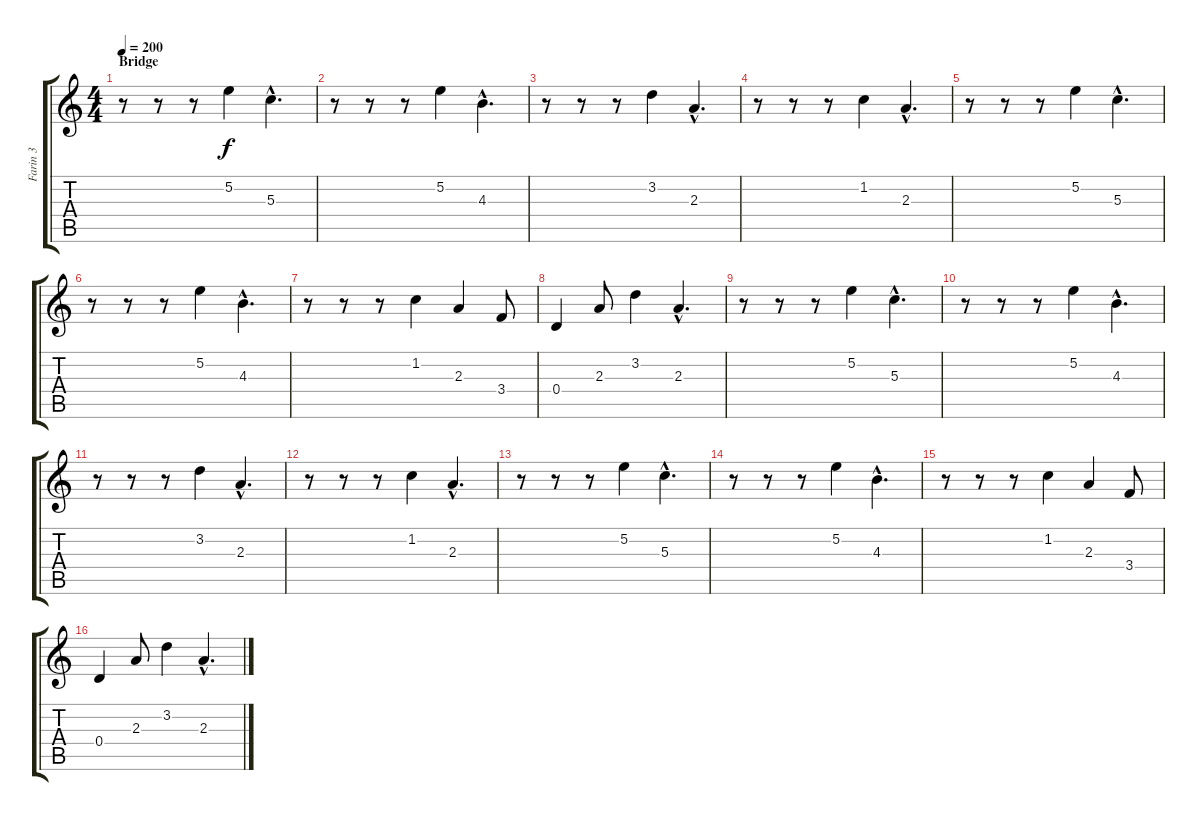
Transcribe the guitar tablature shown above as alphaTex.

\track ("Farin 3" "Farin 3") {instrument acousticguitarsteel}
\staff {score tabs}
\tuning (E4 B3 G3 D3 A2 E2) {hide}
\ts (4 4)
\section ("" "Bridge")
\tempo 200
\clef g2
\ks c
r.8{dy f} r.8 r.8 5.2.4 5.3{hac}.4{d} |
r.8 r.8 r.8 5.2.4 4.3{hac}.4{d} |
r.8 r.8 r.8 3.2.4 2.3{hac}.4{d} |
r.8 r.8 r.8 1.2.4 2.3{hac}.4{d} |
r.8 r.8 r.8 5.2.4 5.3{hac}.4{d} |
r.8 r.8 r.8 5.2.4 4.3{hac}.4{d} |
r.8 r.8 r.8 1.2.4 2.3.4 3.4.8 |
0.4.4 2.3.8 3.2.4 2.3{hac}.4{d} |
r.8 r.8 r.8 5.2.4 5.3{hac}.4{d} |
r.8 r.8 r.8 5.2.4 4.3{hac}.4{d} |
r.8 r.8 r.8 3.2.4 2.3{hac}.4{d} |
r.8 r.8 r.8 1.2.4 2.3{hac}.4{d} |
r.8 r.8 r.8 5.2.4 5.3{hac}.4{d} |
r.8 r.8 r.8 5.2.4 4.3{hac}.4{d} |
r.8 r.8 r.8 1.2.4 2.3.4 3.4.8 |
0.4.4 2.3.8 3.2.4 2.3{hac}.4{d}
